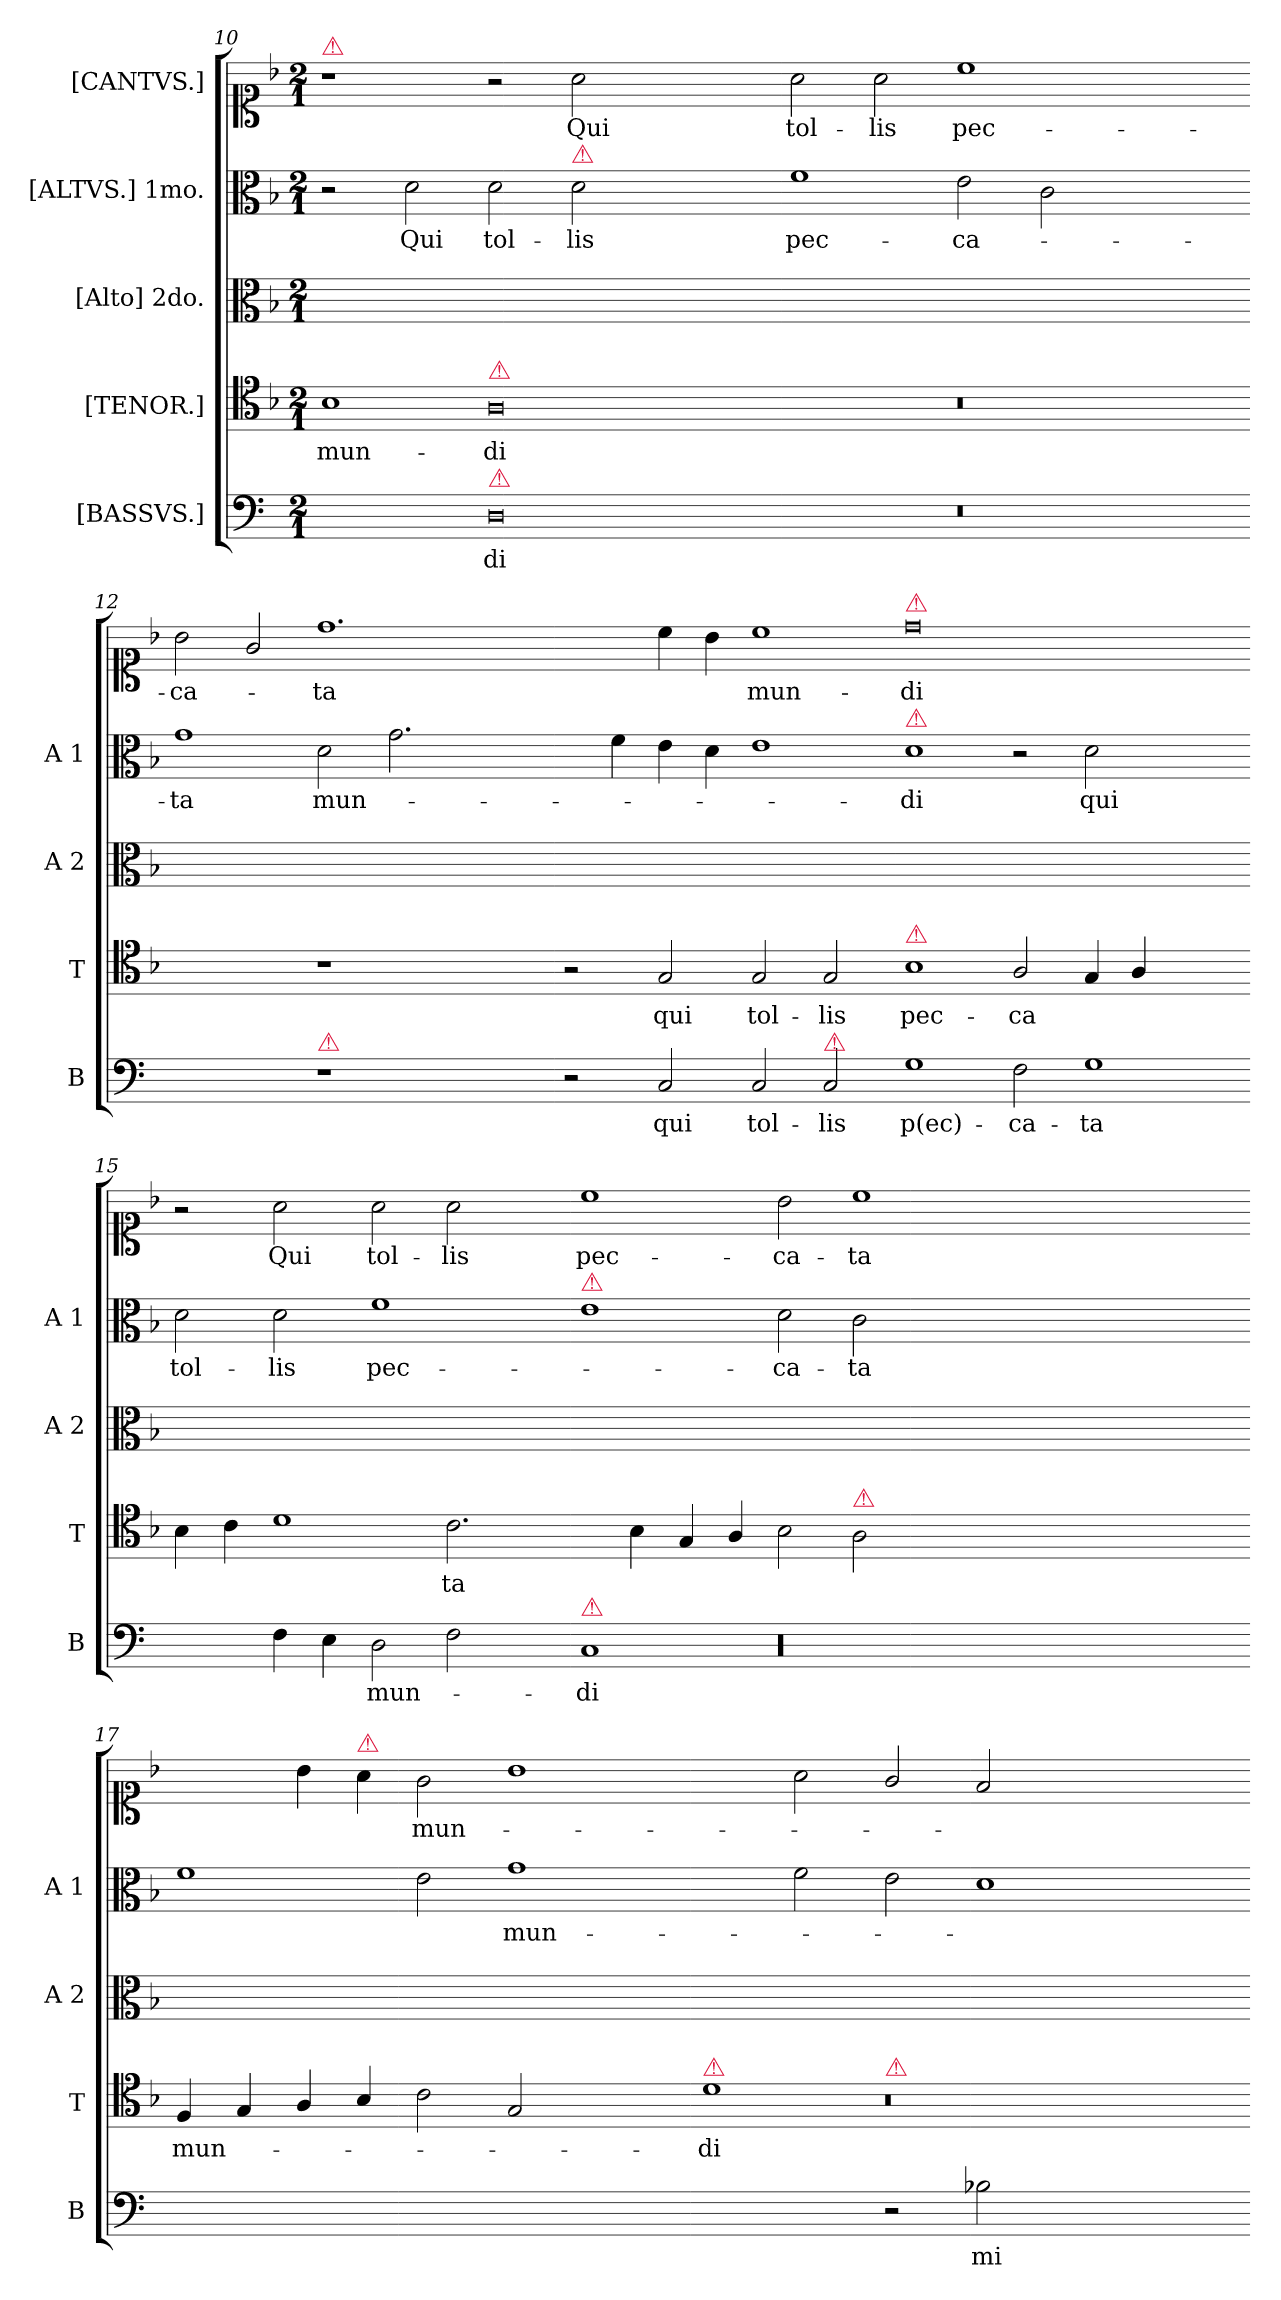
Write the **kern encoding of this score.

**kern	**text	**kern	**text	**kern	**kern	**text	**kern	**text
*part5	*part5	*part4	*part4	*part3	*part2	*part2	*part1	*part1
*staff5	*staff5	*staff4	*staff4	*staff3	*staff2	*staff2	*staff1	*staff1
*I"[BASSVS.]	*	*I"[TENOR.]	*	*I"[Alto] 2do.	*I"[ALTVS.] 1mo.	*	*I"[CANTVS.]	*
*I'B	*	*I'T	*	*I'A 2	*I'A 1	*	*	*
*clefF4	*	*clefC4	*	*clefC3	*clefC3	*	*clefC1	*
*	*	*k[b-]	*	*k[b-]	*k[b-]	*	*k[b-]	*
*M2/1	*	*M2/1	*	*M2/1	*M2/1	*	*M2/1	*
=10	=10	=10	=10	=10	=10	=10	=10	=10
!	!	!	!	!	!	!	!LO:TX:a:color=crimson:t=⚠	!
1ryy	.	1B-\	mun-	0ryy	2r	.	1r	.
.	.	.	.	.	2d\	Qui	.	.
!	!	!LO:TX:a:color=crimson:t=⚠	!	!	!	!	!	!
!LO:TX:a:color=crimson:t=⚠	!	!	!	!	!	!	!	!
0D\	-di	0A\	-di	.	2d\	tol-	2r	.
!	!	!	!	!	!LO:TX:a:color=crimson:t=⚠	!	!	!
.	.	.	.	.	2d\	-lis	2a\	Qui
.	.	.	.	1ryy	1ryy	.	1ryy	.
=11-	=11-	=11-	=11-	=11-	=11-	=11-	=11-	=11-
1ryy	.	1ryy	.	0ryy	1f\	pec-	2a\	tol-
.	.	.	.	.	.	.	2a\	-lis
0r	.	0r	.	.	2e\	-ca-	1cc\	pec-
.	.	.	.	.	2c\	.	.	.
.	.	.	.	1ryy	1ryy	.	1ryy	.
=12-	=12-	=12-	=12-	=12-	=12-	=12-	=12-	=12-
1ryy	.	1ryy	.	0ryy	1g\	-ta	2b-\	-ca-
.	.	.	.	.	.	.	2g/	.
!LO:TX:a:color=crimson:t=⚠	!	!	!	!	!	!	!	!
1r	.	1r	.	.	2d\	mun-	1.dd\	-ta
.	.	.	.	.	2.g\	.	.	.
2ryy	.	2ryy	.	2ryy	.	.	.	.
.	.	.	.	.	4ryy	.	.	.
=13-	=13-	=13-	=13-	=13-	=13-	=13-	=13-	=13-
2r	.	2r	.	0ryy	4ryy	.	2ryy	.
.	.	.	.	.	4f\	.	.	.
2C/	qui	2G/	qui	.	4e\	.	4cc\	.
.	.	.	.	.	4d\	.	4b-\	.
2C/	tol-	2G/	tol-	.	1e\	.	1cc\	mun-
!LO:TX:a:color=crimson:t=⚠	!	!	!	!	!	!	!	!
2C/	-lis	2G/	-lis	.	.	.	.	.
=14-	=14-	=14-	=14-	=14-	=14-	=14-	=14-	=14-
!	!	!	!	!	!	!	!LO:TX:a:color=crimson:t=⚠	!
!	!	!	!	!	!LO:TX:a:color=crimson:t=⚠	!	!	!
!	!	!LO:TX:a:color=crimson:t=⚠	!	!	!	!	!	!
1G\	p(ec)-	1B-\	pec-	0ryy	1d\	-di	0dd\	-di
2F\	-ca-	2A/	-ca	.	2r	.	.	.
1G\	-ta	4G/	.	.	2d\	qui	.	.
.	.	4A/	.	.	.	.	.	.
.	.	2ryy	.	2ryy	2ryy	.	2ryy	.
=15-	=15-	=15-	=15-	=15-	=15-	=15-	=15-	=15-
2ryy	.	4B-\	.	0ryy	2d\	tol-	2r	.
.	.	4c\	.	.	.	.	.	.
!	!	!	!	!	!	!	!	!LO:LY:i
4F\	.	1d\	.	.	2d\	-lis	2a\	Qui
4E\	.	.	.	.	.	.	.	.
!	!	!	!	!	!	!	!	!LO:LY:i
2D\	mun-	.	.	.	1f\	pec-	2a\	tol-
!	!	!	!	!	!	!	!	!LO:LY:i
2F\	.	2.c\	ta	.	.	.	2a\	-lis
4ryy	.	.	.	4ryy	4ryy	.	4ryy	.
=16-	=16-	=16-	=16-	=16-	=16-	=16-	=16-	=16-
!	!	!	!	!	!LO:TX:a:color=crimson:t=⚠	!	!	!
!LO:TX:a:color=crimson:t=⚠	!	!	!	!	!	!	!	!
!	!	!	!	!	!	!	!	!LO:LY:i
1C/	-di	4ryy	.	0ryy	1e\	.	1cc\	pec-
.	.	4B-\	.	.	.	.	.	.
.	.	4G/	.	.	.	.	.	.
.	.	4A/	.	.	.	.	.	.
!	!	!	!	!	!	!	!	!LO:LY:i
00r	.	2B-\	.	.	2d\	-ca-	2b-\	-ca-
!	!	!LO:TX:a:color=crimson:t=⚠	!	!	!	!	!	!
!	!	!	!	!	!	!	!	!LO:LY:i
.	.	2A\	.	.	2c\	-ta	1cc\	-ta
.	.	0.ryy	.	0.ryy	0.ryy	.	.	.
.	.	.	.	.	.	.	0ryy	.
.	.	.	.	.	.	.	2ryy	.
=17-	=17-	=17-	=17-	=17-	=17-	=17-	=17-	=17-
0ryy	.	4F/	mun-	0ryy	1f\	.	2ryy	.
.	.	4G/	.	.	.	.	.	.
.	.	4A/	.	.	.	.	4b-\	.
!	!	!	!	!	!	!	!LO:TX:a:color=crimson:t=⚠	!
.	.	4B-/	.	.	.	.	4a\	.
!	!	!	!	!	!	!	!	!LO:LY:i
.	.	2c\	.	.	2e\	.	2g\	mun-
.	.	2G/	.	.	1g\	mun-	1b-\	.
2ryy	.	2ryy	.	2ryy	.	.	.	.
=18-	=18-	=18-	=18-	=18-	=18-	=18-	=18-	=18-
!	!	!LO:TX:a:color=crimson:t=⚠	!	!	!	!	!	!
1ryy	.	1d\	-di	0ryy	2ryy	.	2ryy	.
.	.	.	.	.	2f\	.	2a\	.
!	!	!LO:TX:a:color=crimson:t=⚠	!	!	!	!	!	!
2r	.	0r	.	.	2e\	.	2g/	.
2B-\	mi-	.	.	.	1d\	.	2f/	.
1ryy	.	.	.	1ryy	.	.	1ryy	.
.	.	.	.	.	2ryy	.	.	.
=-	=-	=-	=-	=-	=-	=-	=-	=-
*-	*-	*-	*-	*-	*-	*-	*-	*-
